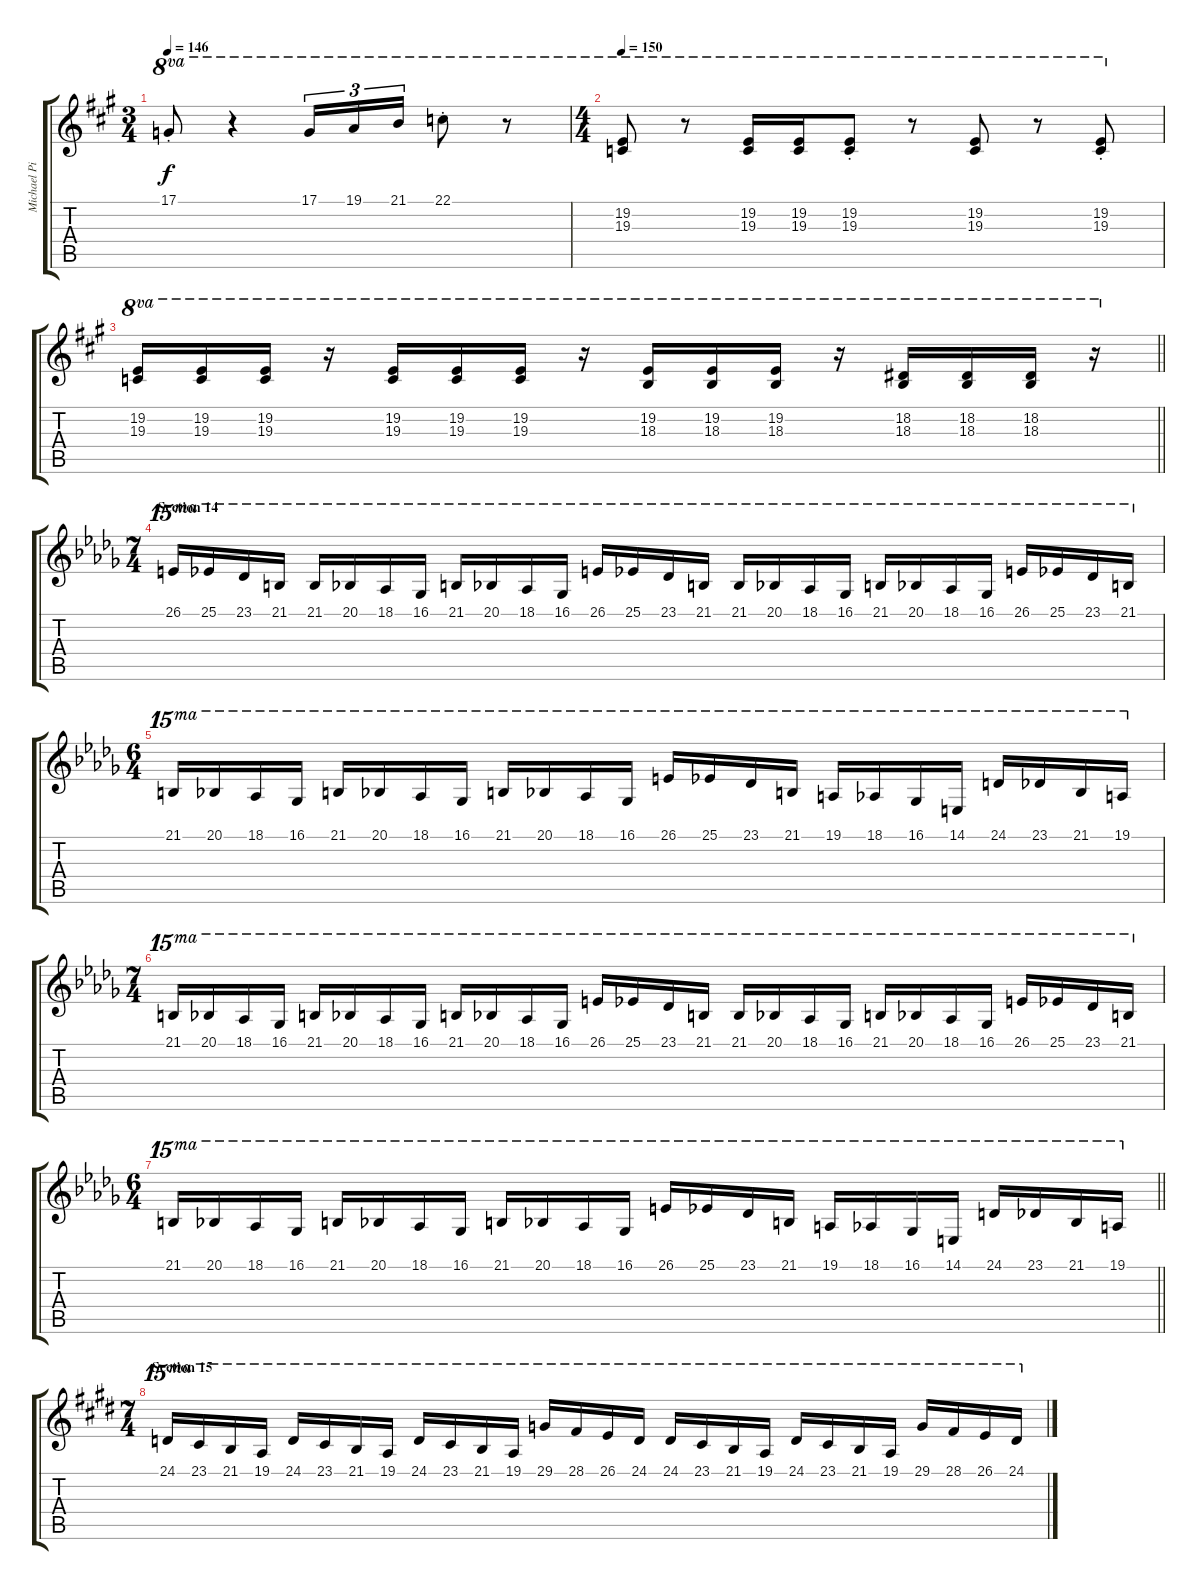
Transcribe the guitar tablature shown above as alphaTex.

\track ("Michael Pinnella (keyboard)" "Michael Pi") {instrument stringensemble1}
\staff {score tabs}
\tuning (D4 A3 F3 C3 G2 D2) {hide}
\ts (3 4)
\tempo 146
\clef g2
\ks f#minor
17.1{st}.8{ot 8va dy f} r.4{ot 8va} 17.1.16{tu (3 2) ot 8va} 19.1.16{tu (3 2) ot 8va} 21.1.16{tu (3 2) ot 8va} 22.1{st}.8{ot 8va} r.8{ot 8va} |
\ts (4 4)
\tempo 150
(19.2 19.3).8{ot 8va} r.8{ot 8va} (19.2 19.3).16{ot 8va} (19.2 19.3).16{ot 8va} (19.2{st} 19.3{st}).8{ot 8va} r.8{ot 8va} (19.2 19.3).8{ot 8va} r.8{ot 8va} (19.2{st} 19.3{st}).8{ot 8va} |
\barLineRight lightlight
(19.2 19.3).16{ot 8va} (19.2 19.3).16{ot 8va} (19.2 19.3).16{ot 8va} r.16{ot 8va} (19.2 19.3).16{ot 8va} (19.2 19.3).16{ot 8va} (19.2 19.3).16{ot 8va} r.16{ot 8va} (19.2 18.3).16{ot 8va} (19.2 18.3).16{ot 8va} (19.2 18.3).16{ot 8va} r.16{ot 8va} (18.2 18.3).16{ot 8va} (18.2 18.3).16{ot 8va} (18.2 18.3).16{ot 8va} r.16{ot 8va} |
\ts (7 4)
\section ("" "Section 14")
\ks bbminor
26.1.16{ot 15ma volume 14 balance 5} 25.1.16{ot 15ma} 23.1.16{ot 15ma} 21.1.16{ot 15ma} 21.1.16{ot 15ma} 20.1.16{ot 15ma} 18.1.16{ot 15ma} 16.1.16{ot 15ma} 21.1.16{ot 15ma} 20.1.16{ot 15ma} 18.1.16{ot 15ma} 16.1.16{ot 15ma} 26.1.16{ot 15ma} 25.1.16{ot 15ma} 23.1.16{ot 15ma} 21.1.16{ot 15ma} 21.1.16{ot 15ma} 20.1.16{ot 15ma} 18.1.16{ot 15ma} 16.1.16{ot 15ma} 21.1.16{ot 15ma} 20.1.16{ot 15ma} 18.1.16{ot 15ma} 16.1.16{ot 15ma} 26.1.16{ot 15ma} 25.1.16{ot 15ma} 23.1.16{ot 15ma} 21.1.16{ot 15ma} |
\ts (6 4)
21.1.16{ot 15ma} 20.1.16{ot 15ma} 18.1.16{ot 15ma} 16.1.16{ot 15ma} 21.1.16{ot 15ma} 20.1.16{ot 15ma} 18.1.16{ot 15ma} 16.1.16{ot 15ma} 21.1.16{ot 15ma} 20.1.16{ot 15ma} 18.1.16{ot 15ma} 16.1.16{ot 15ma} 26.1.16{ot 15ma} 25.1.16{ot 15ma} 23.1.16{ot 15ma} 21.1.16{ot 15ma} 19.1.16{ot 15ma} 18.1.16{ot 15ma} 16.1.16{ot 15ma} 14.1.16{ot 15ma} 24.1.16{ot 15ma} 23.1.16{ot 15ma} 21.1.16{ot 15ma} 19.1.16{ot 15ma} |
\ts (7 4)
21.1.16{ot 15ma volume 14 balance 5} 20.1.16{ot 15ma} 18.1.16{ot 15ma} 16.1.16{ot 15ma} 21.1.16{ot 15ma} 20.1.16{ot 15ma} 18.1.16{ot 15ma} 16.1.16{ot 15ma} 21.1.16{ot 15ma} 20.1.16{ot 15ma} 18.1.16{ot 15ma} 16.1.16{ot 15ma} 26.1.16{ot 15ma} 25.1.16{ot 15ma} 23.1.16{ot 15ma} 21.1.16{ot 15ma} 21.1.16{ot 15ma} 20.1.16{ot 15ma} 18.1.16{ot 15ma} 16.1.16{ot 15ma} 21.1.16{ot 15ma} 20.1.16{ot 15ma} 18.1.16{ot 15ma} 16.1.16{ot 15ma} 26.1.16{ot 15ma} 25.1.16{ot 15ma} 23.1.16{ot 15ma} 21.1.16{ot 15ma} |
\ts (6 4)
\barLineRight lightlight
21.1.16{ot 15ma} 20.1.16{ot 15ma} 18.1.16{ot 15ma} 16.1.16{ot 15ma} 21.1.16{ot 15ma} 20.1.16{ot 15ma} 18.1.16{ot 15ma} 16.1.16{ot 15ma} 21.1.16{ot 15ma} 20.1.16{ot 15ma} 18.1.16{ot 15ma} 16.1.16{ot 15ma} 26.1.16{ot 15ma} 25.1.16{ot 15ma} 23.1.16{ot 15ma} 21.1.16{ot 15ma} 19.1.16{ot 15ma} 18.1.16{ot 15ma} 16.1.16{ot 15ma} 14.1.16{ot 15ma} 24.1.16{ot 15ma} 23.1.16{ot 15ma} 21.1.16{ot 15ma} 19.1.16{ot 15ma} |
\ts (7 4)
\section ("" "Section 15")
\ks c#minor
24.1.16{ot 15ma volume 14 balance 5} 23.1.16{ot 15ma} 21.1.16{ot 15ma} 19.1.16{ot 15ma} 24.1.16{ot 15ma} 23.1.16{ot 15ma} 21.1.16{ot 15ma} 19.1.16{ot 15ma} 24.1.16{ot 15ma} 23.1.16{ot 15ma} 21.1.16{ot 15ma} 19.1.16{ot 15ma} 29.1.16{ot 15ma} 28.1.16{ot 15ma} 26.1.16{ot 15ma} 24.1.16{ot 15ma} 24.1.16{ot 15ma} 23.1.16{ot 15ma} 21.1.16{ot 15ma} 19.1.16{ot 15ma} 24.1.16{ot 15ma} 23.1.16{ot 15ma} 21.1.16{ot 15ma} 19.1.16{ot 15ma} 29.1.16{ot 15ma} 28.1.16{ot 15ma} 26.1.16{ot 15ma} 24.1.16{ot 15ma}
